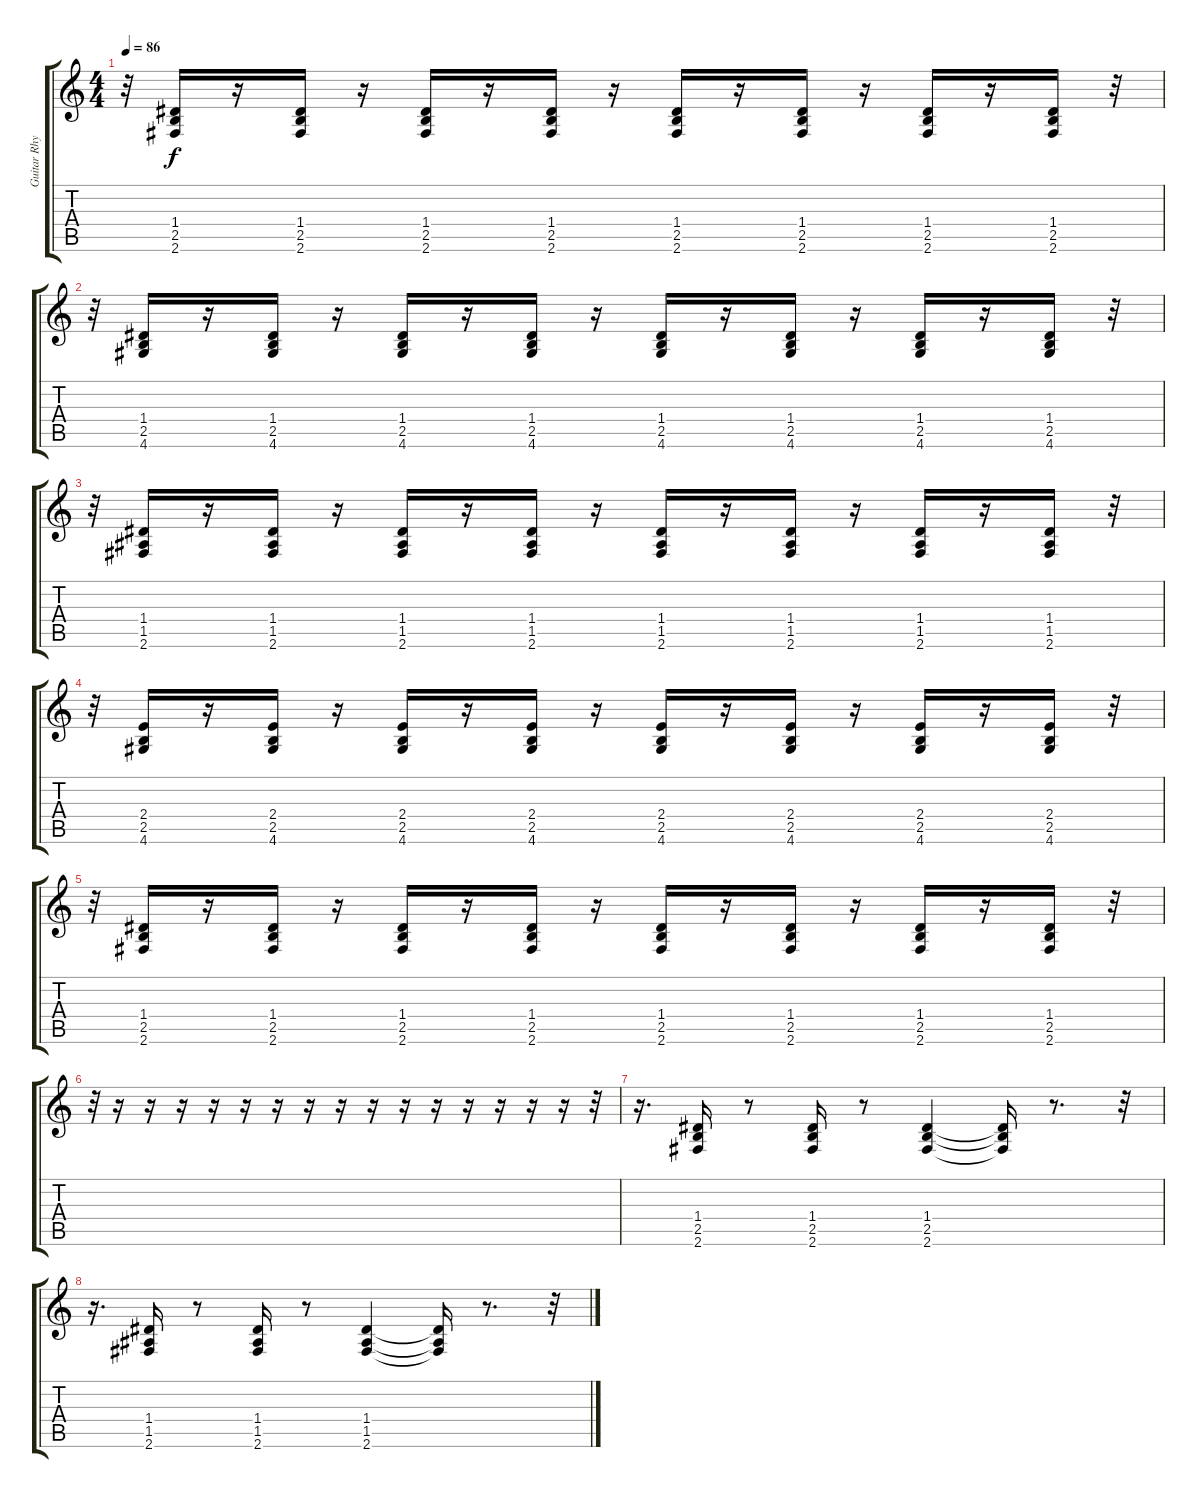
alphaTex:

\track ("Guitar Rhythm 1" "Guitar Rhy") {instrument acousticguitarsteel}
\staff {score tabs}
\tuning (E4 B3 G3 D3 A2 E2) {hide}
\ts (4 4)
\tempo 86
\clef g2
\ks c
r.32{dy f} (1.4 2.5 2.6).16 r.16 (1.4 2.5 2.6).16 r.16 (1.4 2.5 2.6).16 r.16 (1.4 2.5 2.6).16 r.16 (1.4 2.5 2.6).16 r.16 (1.4 2.5 2.6).16 r.16 (1.4 2.5 2.6).16 r.16 (1.4 2.5 2.6).16 r.32 |
r.32 (1.4 2.5 4.6).16 r.16 (1.4 2.5 4.6).16 r.16 (1.4 2.5 4.6).16 r.16 (1.4 2.5 4.6).16 r.16 (1.4 2.5 4.6).16 r.16 (1.4 2.5 4.6).16 r.16 (1.4 2.5 4.6).16 r.16 (1.4 2.5 4.6).16 r.32 |
r.32 (1.4 1.5 2.6).16 r.16 (1.4 1.5 2.6).16 r.16 (1.4 1.5 2.6).16 r.16 (1.4 1.5 2.6).16 r.16 (1.4 1.5 2.6).16 r.16 (1.4 1.5 2.6).16 r.16 (1.4 1.5 2.6).16 r.16 (1.4 1.5 2.6).16 r.32 |
r.32 (2.4 2.5 4.6).16 r.16 (2.4 2.5 4.6).16 r.16 (2.4 2.5 4.6).16 r.16 (2.4 2.5 4.6).16 r.16 (2.4 2.5 4.6).16 r.16 (2.4 2.5 4.6).16 r.16 (2.4 2.5 4.6).16 r.16 (2.4 2.5 4.6).16 r.32 |
r.32 (1.4 2.5 2.6).16 r.16 (1.4 2.5 2.6).16 r.16 (1.4 2.5 2.6).16 r.16 (1.4 2.5 2.6).16 r.16 (1.4 2.5 2.6).16 r.16 (1.4 2.5 2.6).16 r.16 (1.4 2.5 2.6).16 r.16 (1.4 2.5 2.6).16 r.32 |
r.32 r.16 r.16 r.16 r.16 r.16 r.16 r.16 r.16 r.16 r.16 r.16 r.16 r.16 r.16 r.16 r.32 |
r.16{d} (1.4 2.5 2.6).16 r.8 (1.4 2.5 2.6).16 r.8 (1.4 2.5 2.6).4 (1.4{t} 2.5{t} 2.6{t}).16 r.8{d} r.32 |
r.16{d} (1.4 1.5 2.6).16 r.8 (1.4 1.5 2.6).16 r.8 (1.4 1.5 2.6).4 (1.4{t} 1.5{t} 2.6{t}).16 r.8{d} r.32
